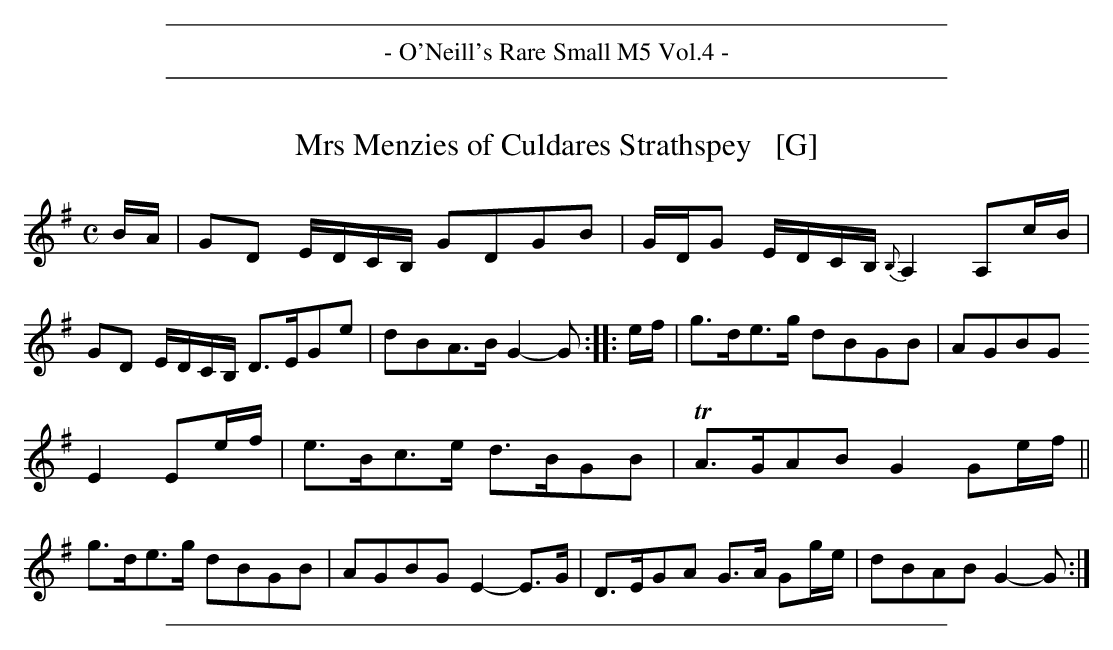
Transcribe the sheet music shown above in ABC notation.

X:1
T: Mrs Menzies of Culdares Strathspey   [G]
M: C
L: 1/16
K: G
BA |\
G2D2 EDCB, G2D2G2B2 | GDG2 EDCB, {B,}A,4 A,2cB |\
G2D2 EDCB, D3EG2e2 | d2B2A3B G4-G2 :: ef |\
g3de3g d2B2G2B2 | A2G2B2G2
E4 E2ef | e3Bc3e d3BG2B2 | TA3GA2B2 G4G2ef ||\
g3de3g d2B2G2B2 | A2G2B2G2 E4-E3G |\
D3EG2A2 G3A G2ge | d2B2A2B2 G4-G2 :|
